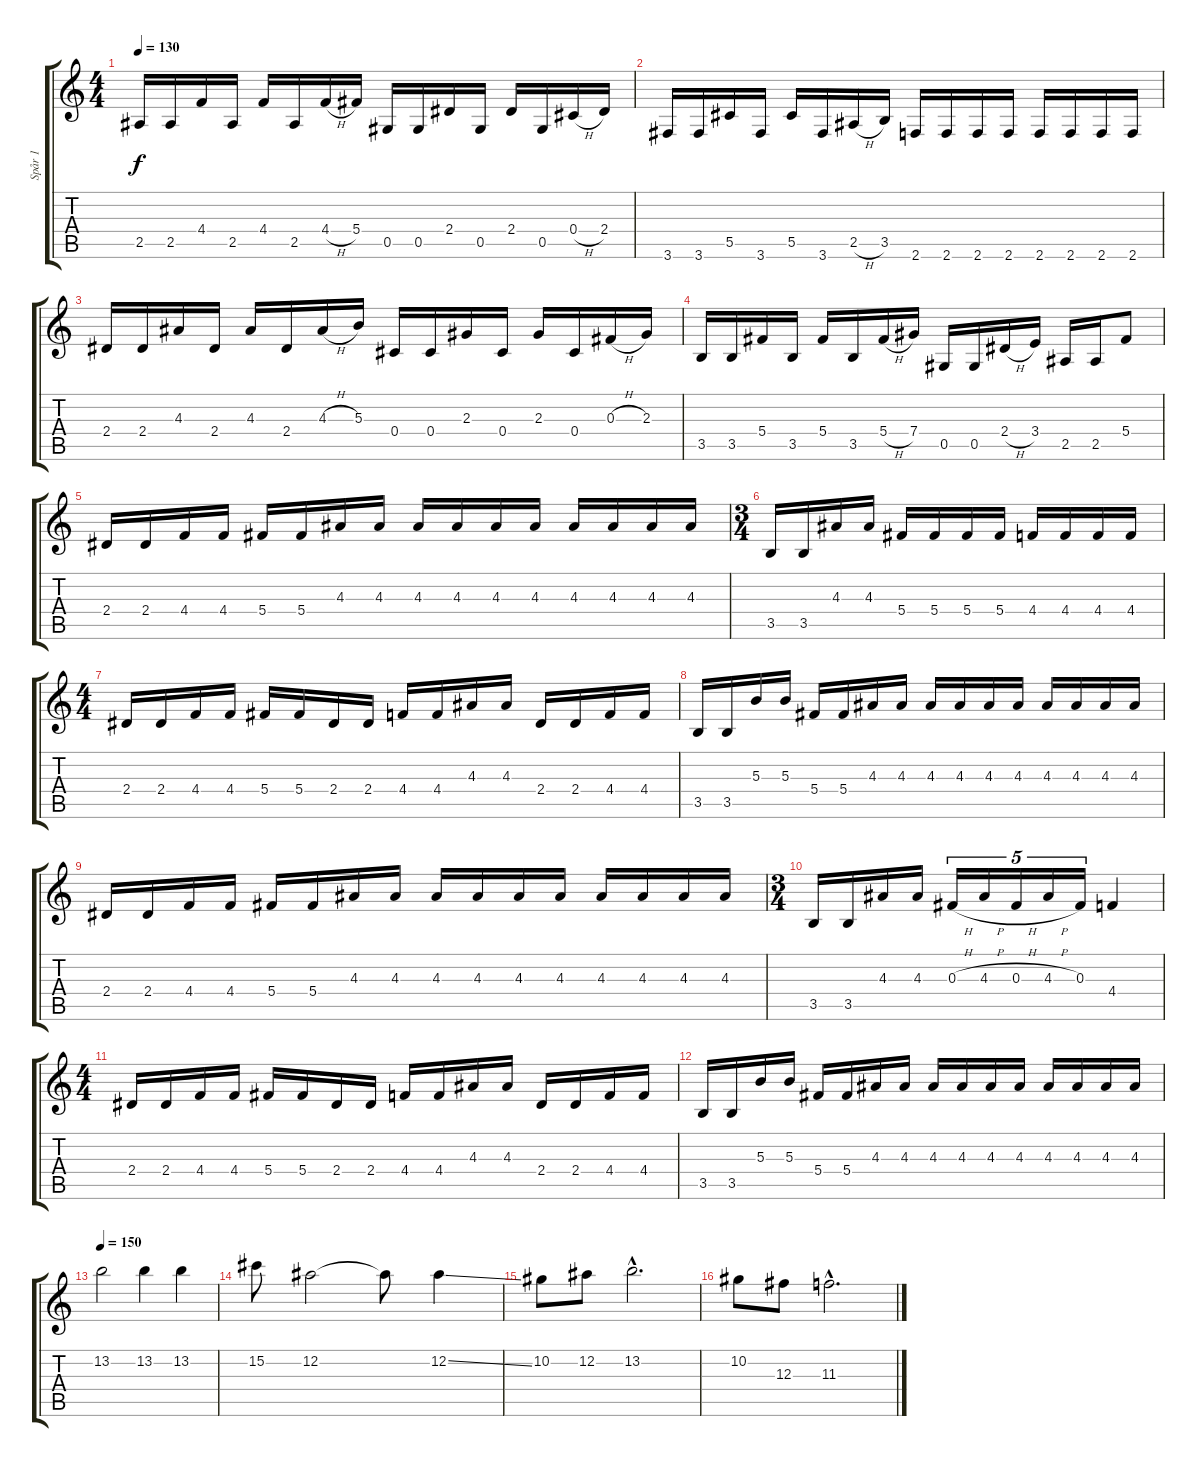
\track ("Spår 1" "Spår 1") {instrument distortionguitar}
\staff {score tabs}
\tuning (Eb4 Bb3 Gb3 Db3 Ab2 Eb2) {hide}
\ts (4 4)
\tempo 130
\clef g2
\ks c
2.5.16{dy f} 2.5.16 4.4.16 2.5.16 4.4.16 2.5.16 4.4{h}.16 5.4.16 0.5.16 0.5.16 2.4.16 0.5.16 2.4.16 0.5.16 0.4{h}.16 2.4.16 |
3.6.16 3.6.16 5.5.16 3.6.16 5.5.16 3.6.16 2.5{h}.16 3.5.16 2.6.16 2.6.16 2.6.16 2.6.16 2.6.16 2.6.16 2.6.16 2.6.16 |
2.4.16 2.4.16 4.3.16 2.4.16 4.3.16 2.4.16 4.3{h}.16 5.3.16 0.4.16 0.4.16 2.3.16 0.4.16 2.3.16 0.4.16 0.3{h}.16 2.3.16 |
3.5.16 3.5.16 5.4.16 3.5.16 5.4.16 3.5.16 5.4{h}.16 7.4.16 0.5.16 0.5.16 2.4{h}.16 3.4.16 2.5.16 2.5.16 5.4.8 |
2.4.16 2.4.16 4.4.16 4.4.16 5.4.16 5.4.16 4.3.16 4.3.16 4.3.16 4.3.16 4.3.16 4.3.16 4.3.16 4.3.16 4.3.16 4.3.16 |
\ts (3 4)
3.5.16 3.5.16 4.3.16 4.3.16 5.4.16 5.4.16 5.4.16 5.4.16 4.4.16 4.4.16 4.4.16 4.4.16 |
\ts (4 4)
2.4.16 2.4.16 4.4.16 4.4.16 5.4.16 5.4.16 2.4.16 2.4.16 4.4.16 4.4.16 4.3.16 4.3.16 2.4.16 2.4.16 4.4.16 4.4.16 |
3.5.16 3.5.16 5.3.16 5.3.16 5.4.16 5.4.16 4.3.16 4.3.16 4.3.16 4.3.16 4.3.16 4.3.16 4.3.16 4.3.16 4.3.16 4.3.16 |
2.4.16 2.4.16 4.4.16 4.4.16 5.4.16 5.4.16 4.3.16 4.3.16 4.3.16 4.3.16 4.3.16 4.3.16 4.3.16 4.3.16 4.3.16 4.3.16 |
\ts (3 4)
3.5.16 3.5.16 4.3.16 4.3.16 0.3{h}.16{tu (5 4)} 4.3{h}.16{tu (5 4)} 0.3{h}.16{tu (5 4)} 4.3{h}.16{tu (5 4)} 0.3.16{tu (5 4)} 4.4.4 |
\ts (4 4)
2.4.16 2.4.16 4.4.16 4.4.16 5.4.16 5.4.16 2.4.16 2.4.16 4.4.16 4.4.16 4.3.16 4.3.16 2.4.16 2.4.16 4.4.16 4.4.16 |
3.5.16 3.5.16 5.3.16 5.3.16 5.4.16 5.4.16 4.3.16 4.3.16 4.3.16 4.3.16 4.3.16 4.3.16 4.3.16 4.3.16 4.3.16 4.3.16 |
\tempo 150
13.2.2 13.2.4 13.2.4 |
15.2.8 12.2.2 12.2{t}.8 12.2{ss}.4 |
10.2.8 12.2.8 13.2{hac}.2{d} |
10.2.8 12.3.8 11.3{hac}.2{d}
